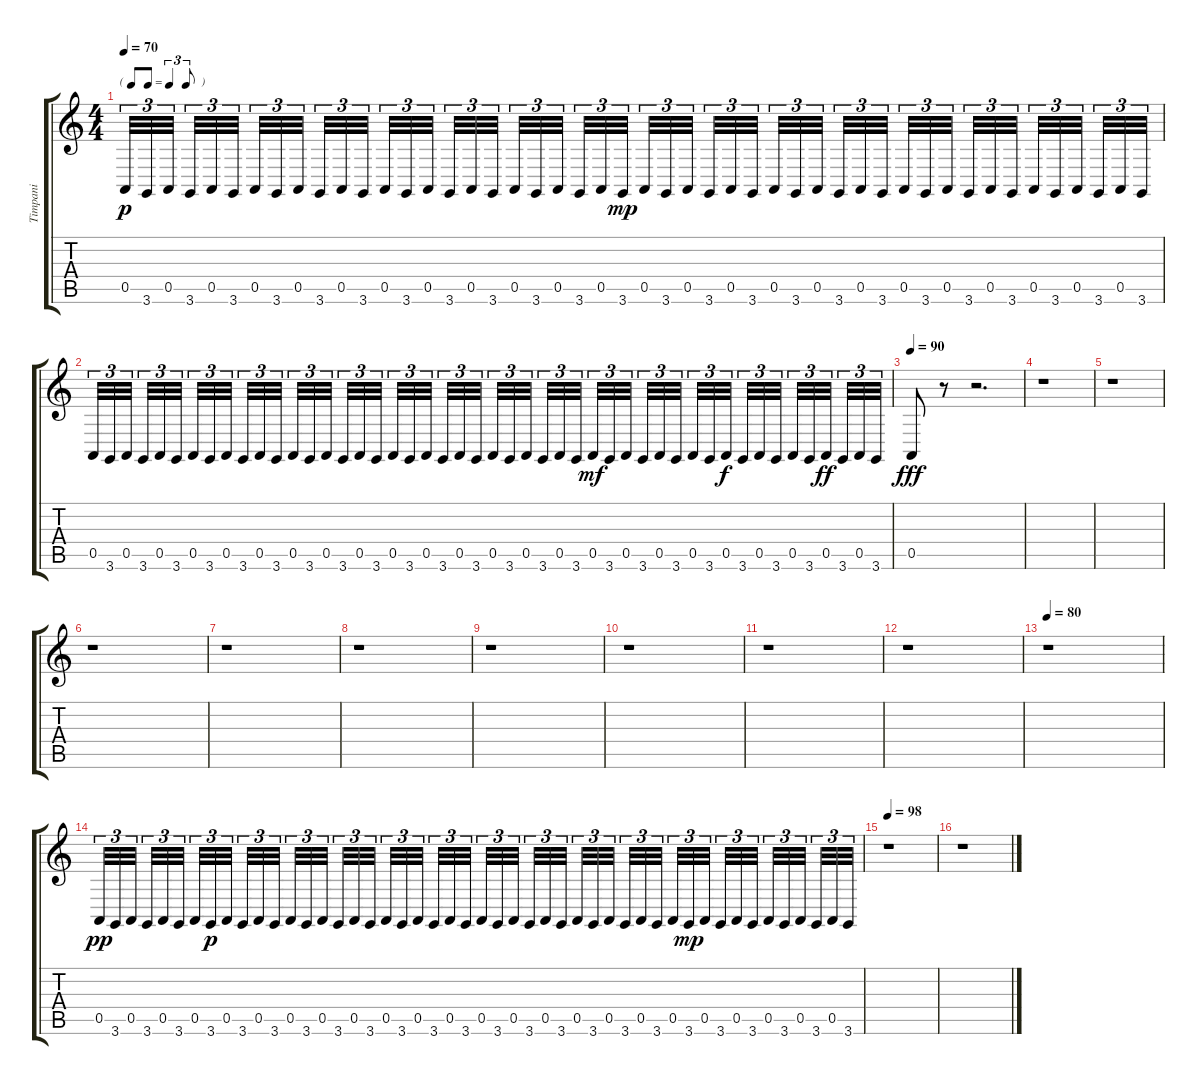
\track ("Timpani" "Timpani") {instrument timpani}
\staff {score tabs}
\tuning (E4 B3 G3 D3 A2 E2) {hide}
\ts (4 4)
\tf triplet8th
\tempo 70
\clef g2
\ks c
0.5.32{tu (3 2) dy p} 3.6.32{tu (3 2)} 0.5.32{tu (3 2)} 3.6.32{tu (3 2)} 0.5.32{tu (3 2)} 3.6.32{tu (3 2)} 0.5.32{tu (3 2)} 3.6.32{tu (3 2)} 0.5.32{tu (3 2)} 3.6.32{tu (3 2)} 0.5.32{tu (3 2)} 3.6.32{tu (3 2)} 0.5.32{tu (3 2)} 3.6.32{tu (3 2)} 0.5.32{tu (3 2)} 3.6.32{tu (3 2)} 0.5.32{tu (3 2)} 3.6.32{tu (3 2)} 0.5.32{tu (3 2)} 3.6.32{tu (3 2)} 0.5.32{tu (3 2)} 3.6.32{tu (3 2)} 0.5.32{tu (3 2)} 3.6.32{tu (3 2) dy mp} 0.5.32{tu (3 2)} 3.6.32{tu (3 2)} 0.5.32{tu (3 2)} 3.6.32{tu (3 2)} 0.5.32{tu (3 2)} 3.6.32{tu (3 2)} 0.5.32{tu (3 2)} 3.6.32{tu (3 2)} 0.5.32{tu (3 2)} 3.6.32{tu (3 2)} 0.5.32{tu (3 2)} 3.6.32{tu (3 2)} 0.5.32{tu (3 2)} 3.6.32{tu (3 2)} 0.5.32{tu (3 2)} 3.6.32{tu (3 2)} 0.5.32{tu (3 2)} 3.6.32{tu (3 2)} 0.5.32{tu (3 2)} 3.6.32{tu (3 2)} 0.5.32{tu (3 2)} 3.6.32{tu (3 2)} 0.5.32{tu (3 2)} 3.6.32{tu (3 2)} |
0.5.32{tu (3 2)} 3.6.32{tu (3 2)} 0.5.32{tu (3 2)} 3.6.32{tu (3 2)} 0.5.32{tu (3 2)} 3.6.32{tu (3 2)} 0.5.32{tu (3 2)} 3.6.32{tu (3 2)} 0.5.32{tu (3 2)} 3.6.32{tu (3 2)} 0.5.32{tu (3 2)} 3.6.32{tu (3 2)} 0.5.32{tu (3 2)} 3.6.32{tu (3 2)} 0.5.32{tu (3 2)} 3.6.32{tu (3 2)} 0.5.32{tu (3 2)} 3.6.32{tu (3 2)} 0.5.32{tu (3 2)} 3.6.32{tu (3 2)} 0.5.32{tu (3 2)} 3.6.32{tu (3 2)} 0.5.32{tu (3 2)} 3.6.32{tu (3 2)} 0.5.32{tu (3 2)} 3.6.32{tu (3 2)} 0.5.32{tu (3 2)} 3.6.32{tu (3 2)} 0.5.32{tu (3 2)} 3.6.32{tu (3 2)} 0.5.32{tu (3 2) dy mf} 3.6.32{tu (3 2)} 0.5.32{tu (3 2)} 3.6.32{tu (3 2)} 0.5.32{tu (3 2)} 3.6.32{tu (3 2)} 0.5.32{tu (3 2)} 3.6.32{tu (3 2)} 0.5.32{tu (3 2) dy f} 3.6.32{tu (3 2)} 0.5.32{tu (3 2)} 3.6.32{tu (3 2)} 0.5.32{tu (3 2)} 3.6.32{tu (3 2)} 0.5.32{tu (3 2) dy ff} 3.6.32{tu (3 2)} 0.5.32{tu (3 2)} 3.6.32{tu (3 2)} |
\tempo 90
0.5.8{dy fff} r.8 r.2{d} |
r.1 |
r.1 |
r.1 |
r.1 |
r.1 |
r.1 |
r.1 |
r.1 |
r.1 |
\tempo 80
r.1 |
0.5.32{tu (3 2) dy pp} 3.6.32{tu (3 2)} 0.5.32{tu (3 2)} 3.6.32{tu (3 2)} 0.5.32{tu (3 2)} 3.6.32{tu (3 2)} 0.5.32{tu (3 2)} 3.6.32{tu (3 2) dy p} 0.5.32{tu (3 2)} 3.6.32{tu (3 2)} 0.5.32{tu (3 2)} 3.6.32{tu (3 2)} 0.5.32{tu (3 2)} 3.6.32{tu (3 2)} 0.5.32{tu (3 2)} 3.6.32{tu (3 2)} 0.5.32{tu (3 2)} 3.6.32{tu (3 2)} 0.5.32{tu (3 2)} 3.6.32{tu (3 2)} 0.5.32{tu (3 2)} 3.6.32{tu (3 2)} 0.5.32{tu (3 2)} 3.6.32{tu (3 2)} 0.5.32{tu (3 2)} 3.6.32{tu (3 2)} 0.5.32{tu (3 2)} 3.6.32{tu (3 2)} 0.5.32{tu (3 2)} 3.6.32{tu (3 2)} 0.5.32{tu (3 2)} 3.6.32{tu (3 2)} 0.5.32{tu (3 2)} 3.6.32{tu (3 2)} 0.5.32{tu (3 2)} 3.6.32{tu (3 2)} 0.5.32{tu (3 2)} 3.6.32{tu (3 2) dy mp} 0.5.32{tu (3 2)} 3.6.32{tu (3 2)} 0.5.32{tu (3 2)} 3.6.32{tu (3 2)} 0.5.32{tu (3 2)} 3.6.32{tu (3 2)} 0.5.32{tu (3 2)} 3.6.32{tu (3 2)} 0.5.32{tu (3 2)} 3.6.32{tu (3 2)} |
\tempo 98
r.1 |
r.1
